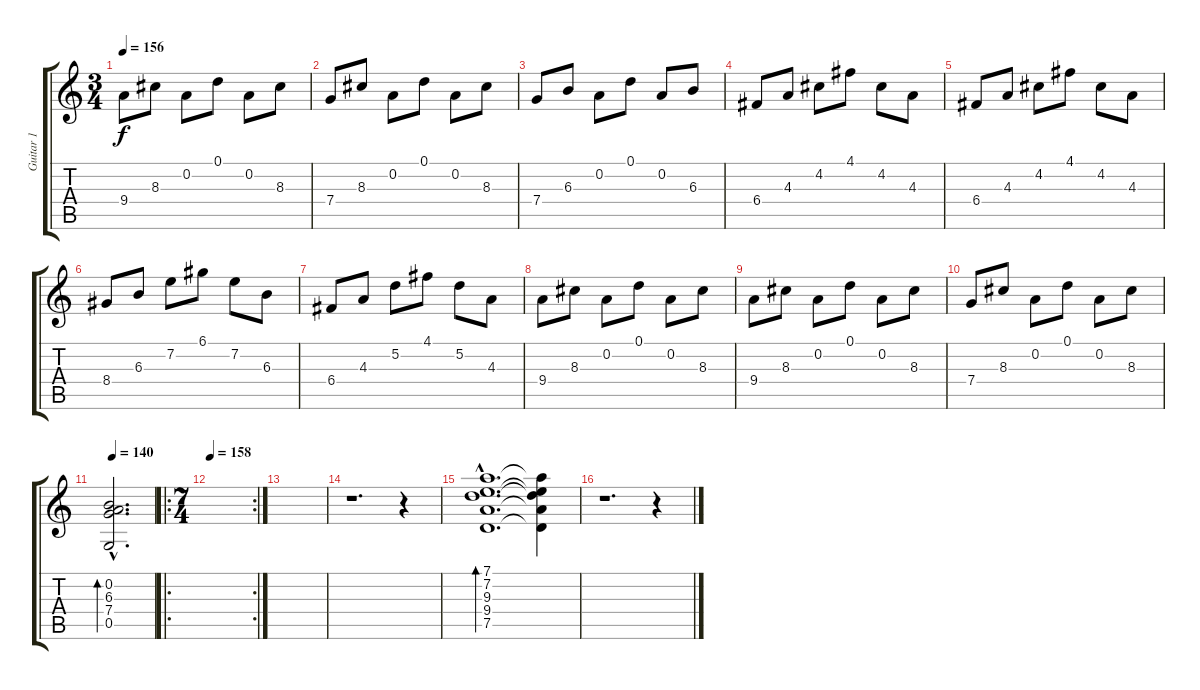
\track ("Guitar 1" "Guitar 1") {instrument acousticguitarsteel}
\staff {score tabs}
\tuning (D4 A3 F3 C3 G2 D2) {hide}
\ts (3 4)
\tempo 156
\clef g2
\ks c
9.4.8{dy f} 8.3.8 0.2.8 0.1.8 0.2.8 8.3.8 |
7.4.8 8.3.8 0.2.8 0.1.8 0.2.8 8.3.8 |
7.4.8 6.3.8 0.2.8 0.1.8 0.2.8 6.3.8 |
6.4.8 4.3.8 4.2.8 4.1.8 4.2.8 4.3.8 |
6.4.8 4.3.8 4.2.8 4.1.8 4.2.8 4.3.8 |
8.4.8 6.3.8 7.2.8 6.1.8 7.2.8 6.3.8 |
6.4.8 4.3.8 5.2.8 4.1.8 5.2.8 4.3.8 |
9.4.8 8.3.8 0.2.8 0.1.8 0.2.8 8.3.8 |
9.4.8 8.3.8 0.2.8 0.1.8 0.2.8 8.3.8 |
7.4.8 8.3.8 0.2.8 0.1.8 0.2.8 8.3.8 |
\tempo 140
(0.2{hac} 6.3{hac} 7.4{hac} 0.5{hac}).2{d bd 480 volume 12} |
\ro
\rc 2
\ts (7 4)
\tempo 158
|
|
r.1{d volume 10} r.4 |
(7.1{hac} 7.2{hac} 9.3{hac} 9.4{hac} 7.5{hac}).1{d bd 240} (7.1{t} 7.2{t} 9.3{t} 9.4{t} 7.5{t}).4 |
r.1{d} r.4
